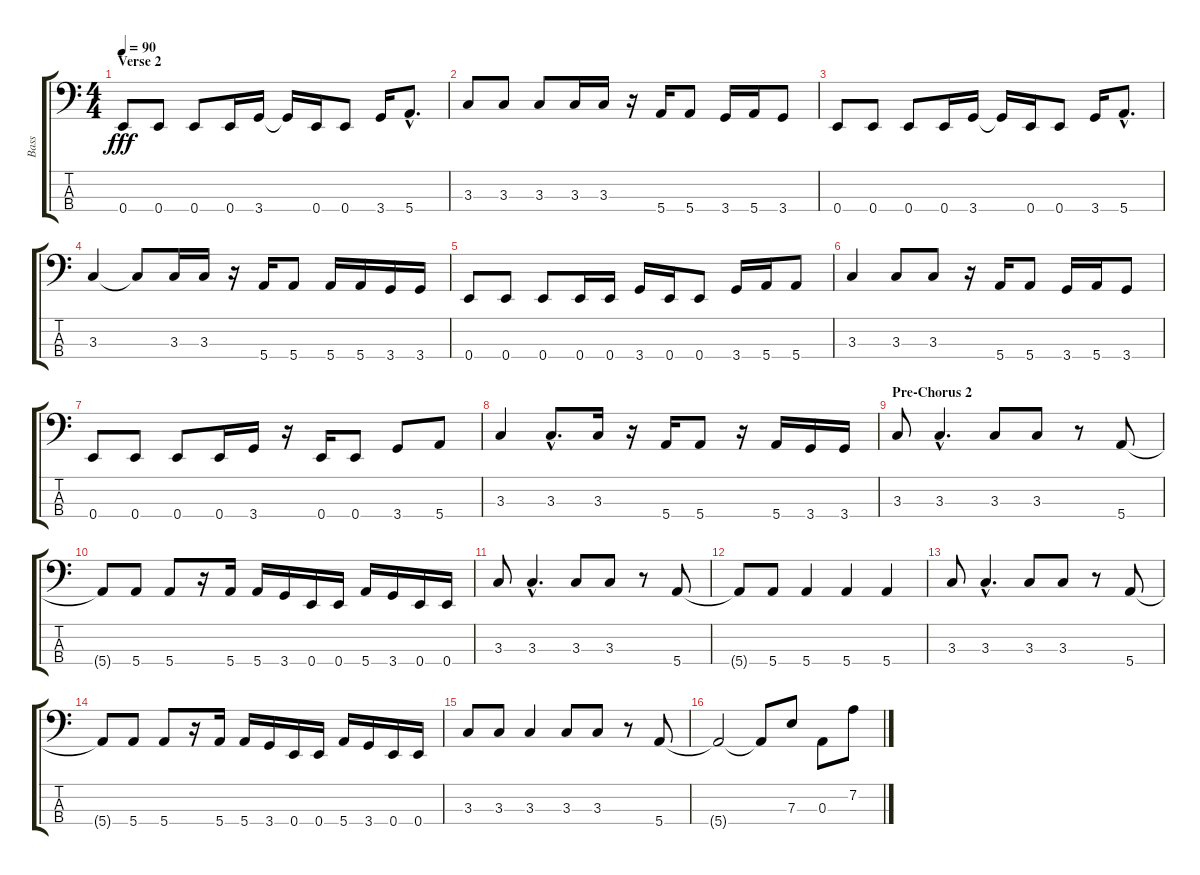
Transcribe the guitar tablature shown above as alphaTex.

\track ("Bass" "Bass") {instrument electricbasspick}
\staff {score tabs}
\tuning (G2 D2 A1 E1) {hide}
\ts (4 4)
\section ("" "Verse 2")
\tempo 90
\clef f4
\ks c
0.4.8{dy fff} 0.4.8 0.4.8 0.4.16 3.4.16 3.4{t}.16 0.4.16 0.4.8 3.4.16 5.4{hac}.8{d} |
3.3.8 3.3.8 3.3.8 3.3.16 3.3.16 r.16 5.4.16 5.4.8 3.4.16 5.4.16 3.4.8 |
0.4.8 0.4.8 0.4.8 0.4.16 3.4.16 3.4{t}.16 0.4.16 0.4.8 3.4.16 5.4{hac}.8{d} |
3.3.4 3.3{t}.8 3.3.16 3.3.16 r.16 5.4.16 5.4.8 5.4.16 5.4.16 3.4.16 3.4.16 |
0.4.8 0.4.8 0.4.8 0.4.16 0.4.16 3.4.16 0.4.16 0.4.8 3.4.16 5.4.16 5.4.8 |
3.3.4 3.3.8 3.3.8 r.16 5.4.16 5.4.8 3.4.16 5.4.16 3.4.8 |
0.4.8 0.4.8 0.4.8 0.4.16 3.4.16 r.16 0.4.16 0.4.8 3.4.8 5.4.8 |
3.3.4 3.3{hac}.8{d} 3.3.16 r.16 5.4.16 5.4.8 r.16 5.4.16 3.4.16 3.4.16 |
\section ("" "Pre-Chorus 2")
3.3.8 3.3{hac}.4{d} 3.3.8 3.3.8 r.8 5.4.8 |
5.4{t}.8 5.4.8 5.4.8 r.16 5.4.16 5.4.16 3.4.16 0.4.16 0.4.16 5.4.16 3.4.16 0.4.16 0.4.16 |
3.3.8 3.3{hac}.4{d} 3.3.8 3.3.8 r.8 5.4.8 |
5.4{t}.8 5.4.8 5.4.4 5.4.4 5.4.4 |
3.3.8 3.3{hac}.4{d} 3.3.8 3.3.8 r.8 5.4.8 |
5.4{t}.8 5.4.8 5.4.8 r.16 5.4.16 5.4.16 3.4.16 0.4.16 0.4.16 5.4.16 3.4.16 0.4.16 0.4.16 |
3.3.8 3.3.8 3.3.4 3.3.8 3.3.8 r.8 5.4.8 |
5.4{t}.2 5.4{t}.8 7.3.8 0.3.8 7.2.8
